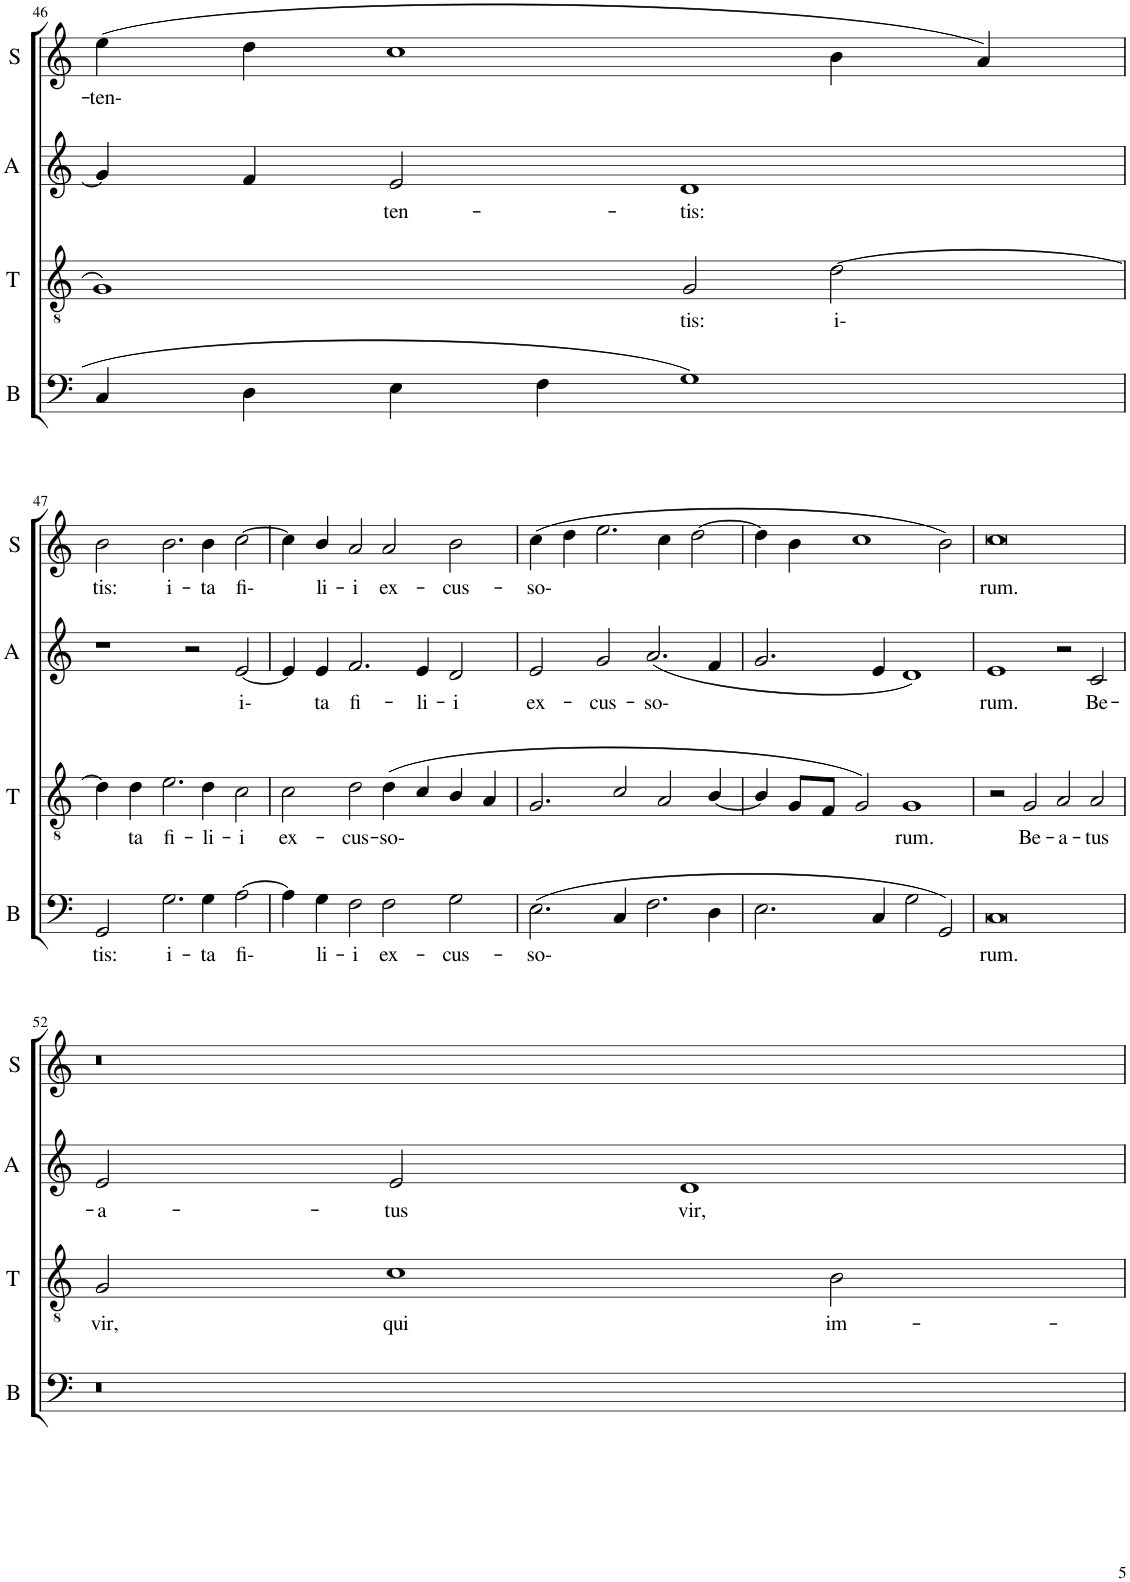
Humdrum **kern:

**kern	**text	**kern	**text	**kern	**text	**kern	**text
*part4	*part4	*part3	*part3	*part2	*part2	*part1	*part1
*staff4	*staff4	*staff3	*staff3	*staff2	*staff2	*staff1	*staff1
*I"Bass	*	*I"Tenor	*	*I"Alto	*	*I"Soprano	*
*I'B	*	*I'T	*	*I'A	*	*I'S	*
!!LO:PB:g=z
*clefF4	*	*clefGv2	*	*clefG2	*	*clefG2	*
*	*	*	*	*	*	*Trd-7c-12	*
*k[]	*	*k[]	*	*k[]	*	*k[]	*
*M4/2	*	*M4/2	*	*M4/2	*	*M4/2	*
=46	=46	=46	=46	=46	=46	=46	=46
!	!	!	!	!	!	!	!LO:LY:b
4C/	.	1G	.	4g/]	.	(4ee\	ten-
4D\	.	.	.	4f/	.	4dd\	.
!	!	!	!	!	!LO:LY:b	!	!
4E\	.	.	.	2e/	ten-	1cc	.
4F\	.	.	.	.	.	.	.
!	!	!	!LO:LY:b	!	!LO:LY:b	!	!
1G	.	2G/	tis:	1d	tis:	.	.
!	!	!	!LO:LY:b	!	!	!	!
.	.	[2d\	i-	.	.	4b\	.
.	.	.	.	.	.	4a/)	.
!!LO:LB:g=z
=47	=47	=47	=47	=47	=47	=47	=47
!	!LO:LY:b	!	!	!	!	!	!LO:LY:b
2GG/	tis:	4d\]	.	1r	.	2b\	tis:
!	!	!	!LO:LY:b	!	!	!	!
.	.	4d\	ta	.	.	.	.
!	!LO:LY:b	!	!LO:LY:b	!	!	!	!LO:LY:b
2.G\	i-	2.e\	fi-	.	.	2.b\	i-
.	.	.	.	2r	.	.	.
!	!LO:LY:b	!	!LO:LY:b	!	!	!	!LO:LY:b
4G\	ta	4d\	li-	.	.	4b\	ta
!	!LO:LY:b	!	!LO:LY:b	!	!LO:LY:b	!	!LO:LY:b
[2A\	fi-	2c\	i	[2e/	i-	[2cc\	fi-
=48	=48	=48	=48	=48	=48	=48	=48
!	!	!	!LO:LY:b	!	!	!	!
4A\]	.	2c\	ex-	4e/]	.	4cc\]	.
!	!LO:LY:b	!	!	!	!LO:LY:b	!	!LO:LY:b
4G\	li-	.	.	4e/	ta	4b/	li-
!	!LO:LY:b	!	!LO:LY:b	!	!LO:LY:b	!	!LO:LY:b
2F\	i	2d\	cus-	2.f/	fi-	2a/	i
!	!LO:LY:b	!	!LO:LY:b	!	!	!	!LO:LY:b
2F\	ex-	(4d\	so-	.	.	2a/	ex-
!	!	!	!	!	!LO:LY:b	!	!
.	.	4c/	.	4e/	li-	.	.
!	!LO:LY:b	!	!	!	!LO:LY:b	!	!LO:LY:b
2G\	cus-	4B/	.	2d/	i	2b\	cus-
.	.	4A/	.	.	.	.	.
=49	=49	=49	=49	=49	=49	=49	=49
!	!LO:LY:b	!	!	!	!LO:LY:b	!	!LO:LY:b
(2.E\	so-	2.G/	.	2e/	ex-	(4cc\	so-
.	.	.	.	.	.	4dd\	.
!	!	!	!	!	!LO:LY:b	!	!
.	.	.	.	2g/	cus-	2.ee\	.
4C/	.	2c/	.	.	.	.	.
!	!	!	!	!	!LO:LY:b	!	!
2.F\	.	.	.	(2.a/	so-	.	.
.	.	2A/	.	.	.	4cc\	.
.	.	.	.	.	.	[2dd\	.
4D\	.	[4B/	.	4f/	.	.	.
=50	=50	=50	=50	=50	=50	=50	=50
2.E\	.	4B/]	.	2.g/	.	4dd\]	.
.	.	8G/L	.	.	.	4b\	.
.	.	8F/J	.	.	.	.	.
.	.	2G/)	.	.	.	1cc	.
4C/	.	.	.	4e/	.	.	.
!	!	!	!LO:LY:b	!	!	!	!
2G\	.	1G	rum.	1d)	.	.	.
2GG/)	.	.	.	.	.	2b\)	.
=51	=51	=51	=51	=51	=51	=51	=51
!	!LO:LY:b	!	!	!	!LO:LY:b	!	!LO:LY:b
0C	rum.	2r	.	1e	rum.	0cc	rum.
!	!	!	!LO:LY:b	!	!	!	!
.	.	2G/	Be-	.	.	.	.
!	!	!	!LO:LY:b	!	!	!	!
.	.	2A/	a-	2r	.	.	.
!	!	!	!LO:LY:b	!	!LO:LY:b	!	!
.	.	2A/	tus	2c/	Be-	.	.
!!LO:LB:g=z
=52	=52	=52	=52	=52	=52	=52	=52
!	!	!	!LO:LY:b	!	!LO:LY:b	!	!
0r	.	2G/	vir,	2e/	a-	0r	.
!	!	!	!LO:LY:b	!	!LO:LY:b	!	!
.	.	1c	qui	2e/	tus	.	.
!	!	!	!	!	!LO:LY:b	!	!
.	.	.	.	1d	vir,	.	.
!	!	!	!LO:LY:b	!	!	!	!
.	.	2B\	im-	.	.	.	.
=	=	=	=	=	=	=	=
*-	*-	*-	*-	*-	*-	*-	*-
